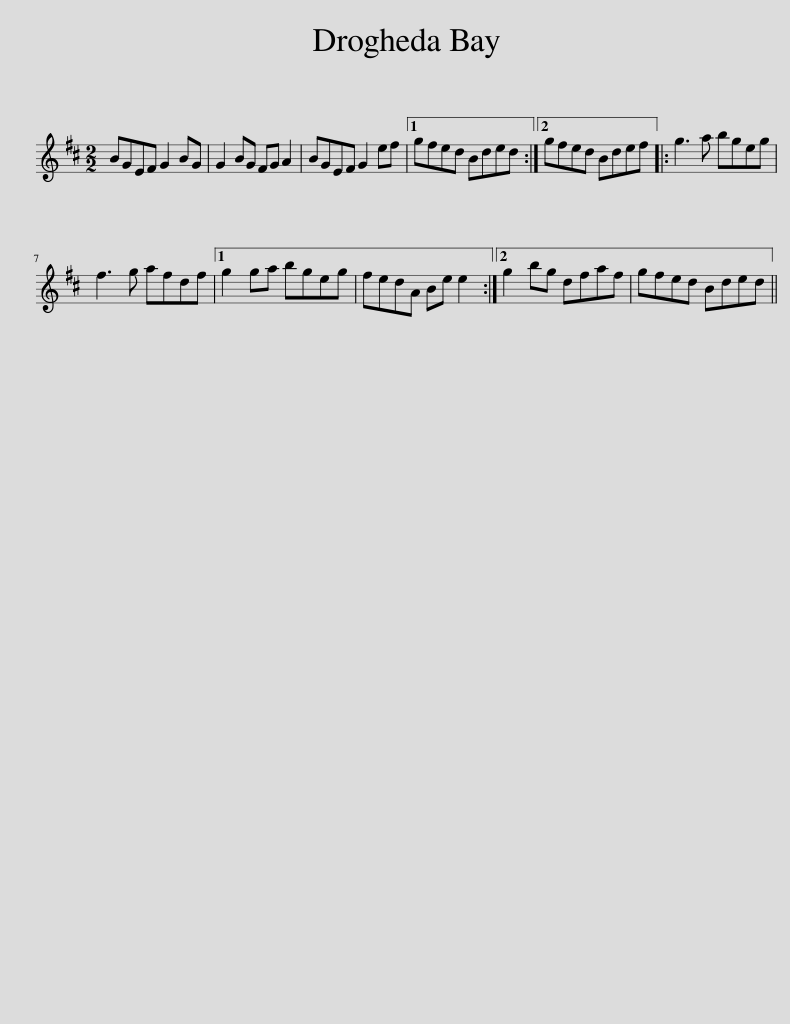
X:1
L:1/8
M:2/2
I:linebreak $
K:D
V:1 treble
V:1
 BGEF G2 BG | G2 BG FG A2 | BGEF G2 ef |1 gfed Bded :|2 gfed Bdef |: %5
 g3 a bgeg |$ f3 g afdf |1 g2 ga bgeg | fedA Be e2 :|2 g2 bg dfaf | %10
 gfed Bded || %11
